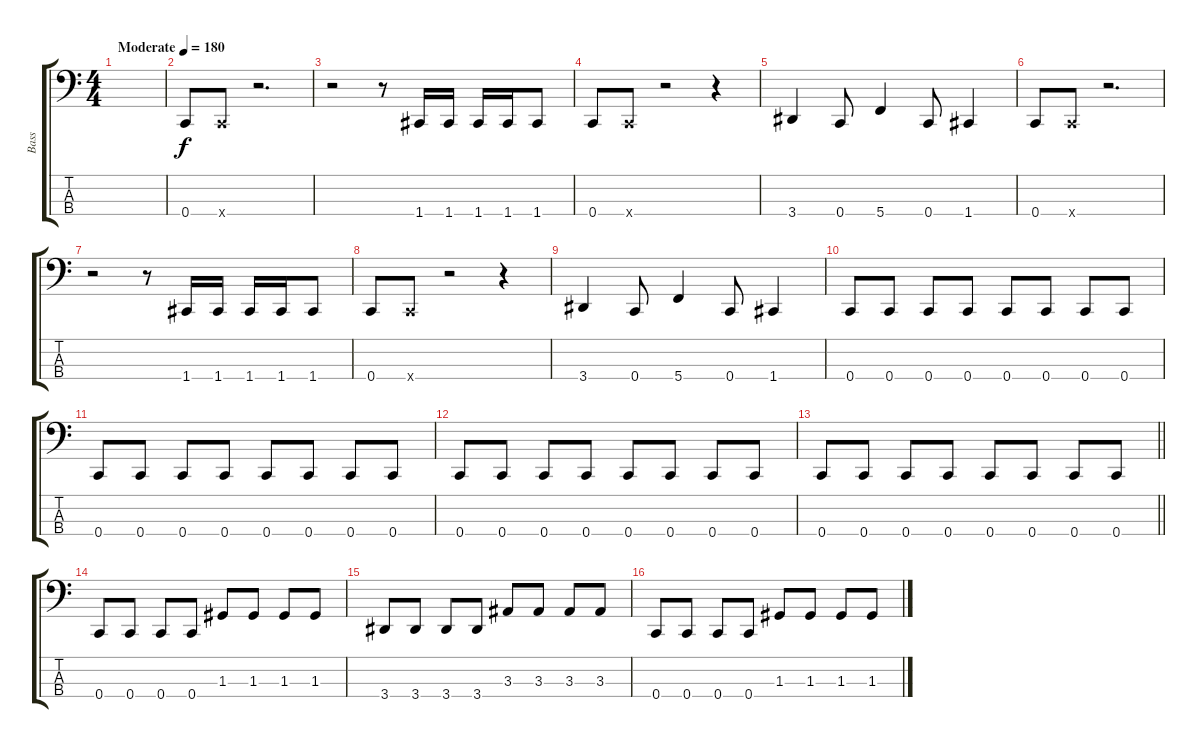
\track ("Bass" "Bass") {instrument electricbasspick}
\staff {score tabs}
\tuning (F2 C2 G1 C1) {hide}
\ts (4 4)
\tempo (180 "Moderate")
\clef f4
\ks c
|
0.4.8 0.4{x}.8 r.2{d} |
r.2 r.8 1.4.16 1.4.16 1.4.16 1.4.16 1.4.8 |
0.4.8 0.4{x}.8 r.2 r.4 |
3.4.4 0.4.8 5.4.4 0.4.8 1.4.4 |
0.4.8 0.4{x}.8 r.2{d} |
r.2 r.8 1.4.16 1.4.16 1.4.16 1.4.16 1.4.8 |
0.4.8 0.4{x}.8 r.2 r.4 |
3.4.4 0.4.8 5.4.4 0.4.8 1.4.4 |
0.4.8 0.4.8 0.4.8 0.4.8 0.4.8 0.4.8 0.4.8 0.4.8 |
0.4.8 0.4.8 0.4.8 0.4.8 0.4.8 0.4.8 0.4.8 0.4.8 |
0.4.8 0.4.8 0.4.8 0.4.8 0.4.8 0.4.8 0.4.8 0.4.8 |
\barLineRight lightlight
0.4.8 0.4.8 0.4.8 0.4.8 0.4.8 0.4.8 0.4.8 0.4.8 |
\section ("" "")
0.4.8 0.4.8 0.4.8 0.4.8 1.3.8 1.3.8 1.3.8 1.3.8 |
3.4.8 3.4.8 3.4.8 3.4.8 3.3.8 3.3.8 3.3.8 3.3.8 |
0.4.8 0.4.8 0.4.8 0.4.8 1.3.8 1.3.8 1.3.8 1.3.8
